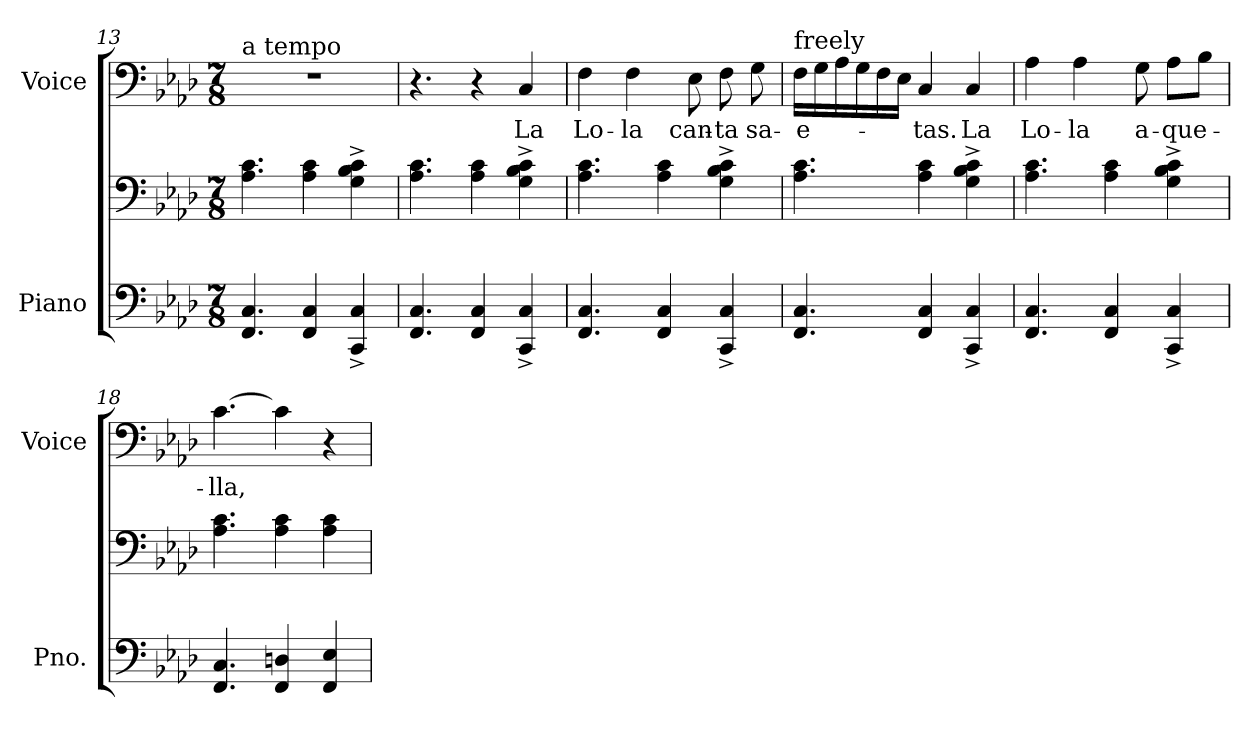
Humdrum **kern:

**kern	**kern	**kern	**text
*part2	*part2	*part1	*part1
*staff3	*staff2	*staff1	*staff1
*I"Piano	*	*I"Voice	*
*I'Pno.	*	*I'Voice	*
!!LO:PB:g=z
*clefF4	*clefF4	*clefF4	*
*k[b-e-a-d-]	*k[b-e-a-d-]	*k[b-e-a-d-]	*
*A-:	*A-:	*A-:	*
*M7/8	*M7/8	*M7/8	*
=13	=13	=13	=13
!	!	!LO:TX:a:t=a tempo	!
!	!	!LO:N:vis=1	!
4.FFi/ 4.Ci	4.A-i\ 4.ci	2..r	.
4FFi/ 4Ci	4A-i\ 4ci	.	.
4CCi/^ 4Ci^	4Gi\^ 4B-i^ 4ci^	.	.
=14	=14	=14	=14
4.FFi/ 4.Ci	4.A-i\ 4.ci	4.r	.
4FFi/ 4Ci	4A-i\ 4ci	4r	.
!	!	!	!LO:LY:b:color=#000000
4CCi/^ 4Ci^	4Gi\^ 4B-i^ 4ci^	4Ci/	La
=15	=15	=15	=15
!	!	!	!LO:LY:b:color=#000000
4.FFi/ 4.Ci	4.A-i\ 4.ci	4Fi\	Lo-
!	!	!	!LO:LY:b:color=#000000
.	.	4Fi\	-la
4FFi/ 4Ci	4A-i\ 4ci	.	.
!	!	!	!LO:LY:b:color=#000000
.	.	8E-i\	can-
!	!	!	!LO:LY:b:color=#000000
4CCi/^ 4Ci^	4Gi\^ 4B-i^ 4ci^	8Fi\	-ta
!	!	!	!LO:LY:b:color=#000000
.	.	8Gi\	sa-
=16	=16	=16	=16
!	!	!LO:TX:a:t=freely	!
!	!	!	!LO:LY:b:color=#000000
4.FFi/ 4.Ci	4.A-i\ 4.ci	16Fi\LL	-e-
.	.	16Gi\	.
.	.	16A-i\	.
.	.	16Gi\	.
.	.	16Fi\	.
.	.	16E-i\JJ	.
!	!	!	!LO:LY:b:color=#000000
4FFi/ 4Ci	4A-i\ 4ci	4Ci/	-tas.
!	!	!	!LO:LY:b:color=#000000
4CCi/^ 4Ci^	4Gi\^ 4B-i^ 4ci^	4Ci/	La
=17	=17	=17	=17
!	!	!	!LO:LY:b:color=#000000
4.FFi/ 4.Ci	4.A-i\ 4.ci	4A-i\	Lo-
!	!	!	!LO:LY:b:color=#000000
.	.	4A-i\	-la
4FFi/ 4Ci	4A-i\ 4ci	.	.
!	!	!	!LO:LY:b:color=#000000
.	.	8Gi\	a-
!	!	!	!LO:LY:b:color=#000000
4CCi/^ 4Ci^	4Gi\^ 4B-i^ 4ci^	8A-i\L	-que-
.	.	8B-i\J	.
!!LO:LB:g=z
=18	=18	=18	=18
!	!	!	!LO:LY:b:color=#000000
4.FFi/ 4.Ci	4.A-i\ 4.ci	[>4.ci\	-lla,
4FFi/ 4Dni	4A-i\ 4ci	4ci\]	.
4FFi/ 4E-i	4A-i\ 4ci	4r	.
=	=	=	=
*-	*-	*-	*-
